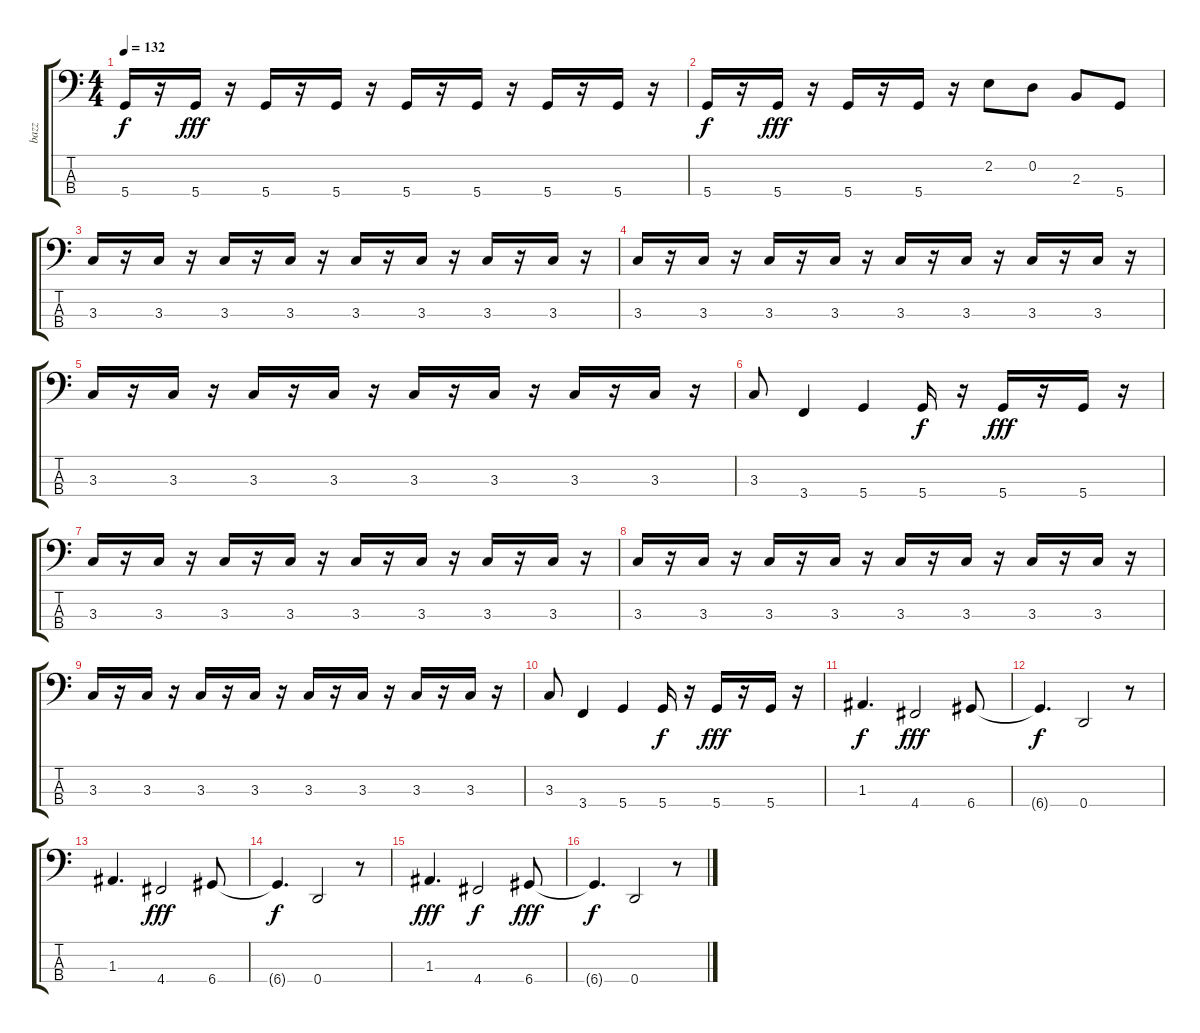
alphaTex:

\track ("bazz" "bazz") {instrument electricbassfinger}
\staff {score tabs}
\tuning (G2 D2 A1 D1) {hide}
\ts (4 4)
\tempo 132
\clef f4
\ks c
5.4{t}.16{dy f} r.16 5.4.16{dy fff} r.16 5.4.16 r.16 5.4.16 r.16 5.4.16 r.16 5.4.16 r.16 5.4.16 r.16 5.4.16 r.16 |
5.4.16{dy f} r.16 5.4.16{dy fff} r.16 5.4.16 r.16 5.4.16 r.16 2.2.8 0.2.8 2.3.8 5.4.8 |
3.3.16 r.16 3.3.16 r.16 3.3.16 r.16 3.3.16 r.16 3.3.16 r.16 3.3.16 r.16 3.3.16 r.16 3.3.16 r.16 |
3.3.16 r.16 3.3.16 r.16 3.3.16 r.16 3.3.16 r.16 3.3.16 r.16 3.3.16 r.16 3.3.16 r.16 3.3.16 r.16 |
3.3.16 r.16 3.3.16 r.16 3.3.16 r.16 3.3.16 r.16 3.3.16 r.16 3.3.16 r.16 3.3.16 r.16 3.3.16 r.16 |
3.3.8 3.4.4 5.4.4 5.4.16{dy f} r.16 5.4.16{dy fff} r.16 5.4.16 r.16 |
3.3.16 r.16 3.3.16 r.16 3.3.16 r.16 3.3.16 r.16 3.3.16 r.16 3.3.16 r.16 3.3.16 r.16 3.3.16 r.16 |
3.3.16 r.16 3.3.16 r.16 3.3.16 r.16 3.3.16 r.16 3.3.16 r.16 3.3.16 r.16 3.3.16 r.16 3.3.16 r.16 |
3.3.16 r.16 3.3.16 r.16 3.3.16 r.16 3.3.16 r.16 3.3.16 r.16 3.3.16 r.16 3.3.16 r.16 3.3.16 r.16 |
3.3.8 3.4.4 5.4.4 5.4.16{dy f} r.16 5.4.16{dy fff} r.16 5.4.16 r.16 |
1.3.4{d dy f} 4.4.2{dy fff} 6.4.8 |
6.4{t}.4{d dy f} 0.4.2 r.8 |
1.3.4{d} 4.4.2{dy fff} 6.4.8 |
6.4{t}.4{d dy f} 0.4.2 r.8 |
1.3.4{d dy fff} 4.4.2{dy f} 6.4.8{dy fff} |
6.4{t}.4{d dy f} 0.4.2 r.8
